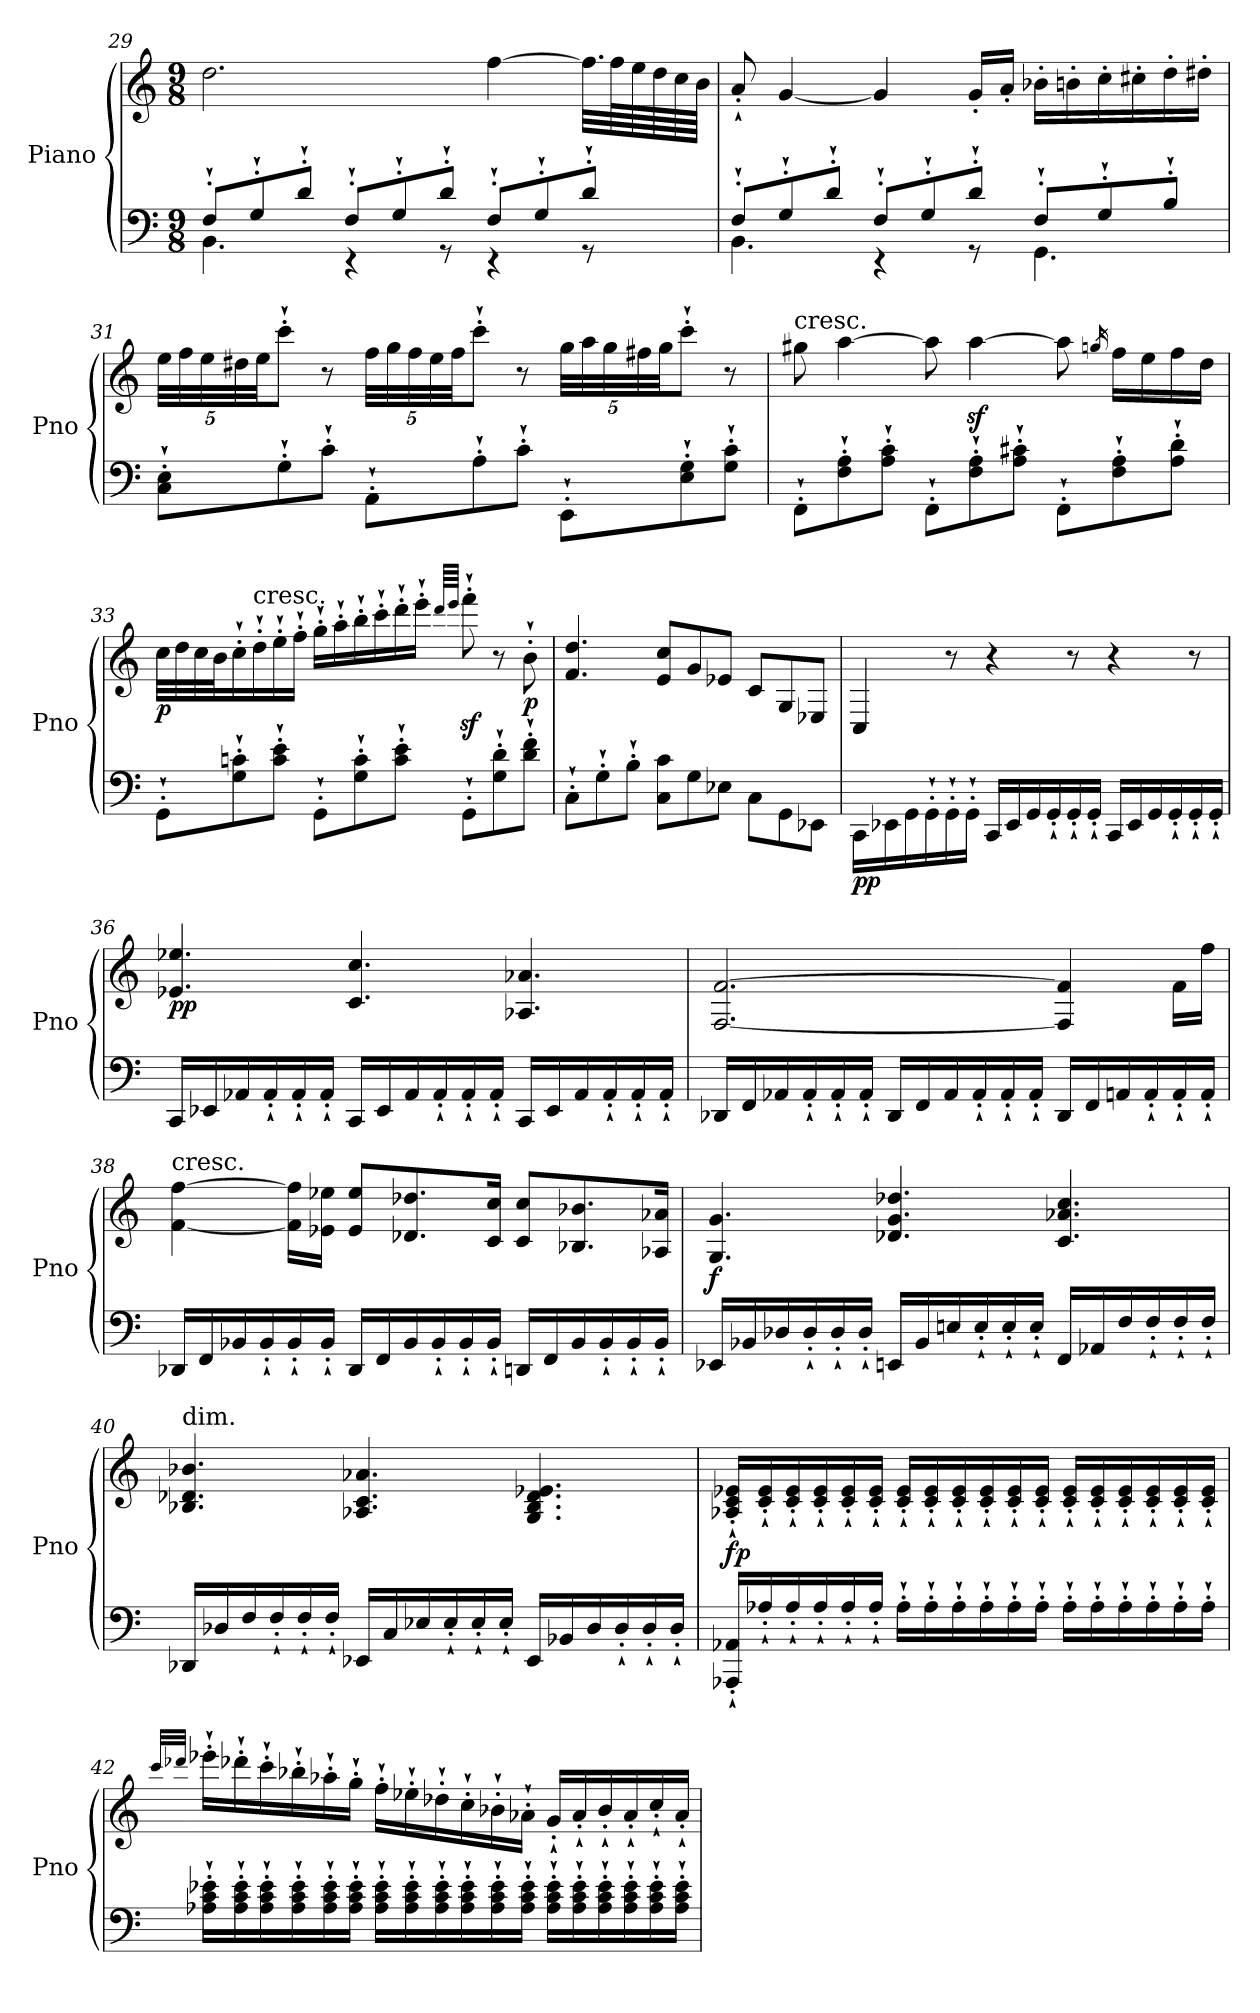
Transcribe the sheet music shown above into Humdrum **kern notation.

**kern	**kern	**dynam
*part1	*part1	*part1
*staff2	*staff1	*staff1/2
*I"Piano	*	*
*I'Pno	*	*
*clefF4	*clefG2	*
*k[]	*k[]	*
*M9/8	*M9/8	*
=29	=29	=29
*^	*	*
8F'`/L	4.BB\	2.dd\	.
8G'`/	.	.	.
8d'`/J	.	.	.
8F'`/L	4rEE	.	.
8G'`/	.	.	.
8d'`/J	8rGG	.	.
8F'`/L	4rEE	[4ff\	.
8G'`/	.	.	.
8d'`/J	8rGG	32.ff\LLL]	.
.	.	64ff\L	.
.	.	64ee\	.
.	.	64dd\	.
.	.	64cc\	.
.	.	64b\JJJJ	.
!!LO:LB:g=z
=30	=30	=30	=30
8F'`/L	4.BB\	8a'`/	.
8G'`/	.	[4g/	.
8d'`/J	.	.	.
8F'`/L	4rEE	4g/]	.
8G'`/	.	.	.
8d'`/J	8rGG	16g'/LL	.
.	.	16a'/JJ	.
8F'`/L	4.GG\	16b-X'\LL	.
.	.	16bn'\	.
8G'`/	.	16cc'\	.
.	.	16cc#X'\	.
8B'`/J	.	16dd'\	.
.	.	16dd#X'\JJ	.
*v	*v	*	*
=31	=31	=31
*	*Xbrackettup	*
8C\'` 8E\'`L	40ee\LLL	.
.	40ff\	.
.	40ee\	.
.	40dd#X\	.
.	40ee\JJ	.
8G'`\	8ccc'`\J	.
8c'`\J	8r	.
8AA'`\L	40ff\LLL	.
.	40gg\	.
.	40ff\	.
.	40ee\	.
.	40ff\JJ	.
8A'`\	8ccc'`\J	.
8c'`\J	8r	.
8EE'`\L	40gg\LLL	.
.	40aa\	.
.	40gg\	.
.	40ff#X\	.
.	40gg\JJ	.
8E\'` 8G\'`	8ccc'`\J	.
8G\'` 8c\'`J	8r	.
!!LO:LB:g=z
=32	=32	=32
!	!LO:TX:a:t=cresc.	!
8FF'`\L	8gg#X\	.
8F\'` 8A\'`	[4aa\	.
8A\'` 8c\'`J	.	.
8FF'`\L	8aa\]	.
8F\'` 8A\'`	[4aaz<\	.
8A\'` 8c#X\'`J	.	.
8FF'`\L	8aa\]	.
.	16qggn/	.
8F\'` 8A\'`	16ff\LL	.
.	16ee\	.
8A\'` 8d\'`J	16ff\	.
.	16dd\JJ	.
=33	=33	=33
!	!	!LO:DY:b
8GG'`\L	32cc\LLL	p
.	32dd\	.
.	32cc\	.
.	32b\J	.
8G\'` 8cn\'`	16cc'`\	.
!	!LO:TX:a:t=cresc.	!
.	16dd'`\	.
8c\'` 8e\'`J	16ee'`\	.
.	16ff'`\JJ	.
8GG'`\L	16gg'`\LL	.
.	16aa'`\	.
8G\'` 8c\'`	16bb'`\	.
.	16ccc'`\	.
8c\'` 8e\'`J	16ddd'`\	.
.	16eee'`\JJ	.
.	64qddd/LLLL	.
.	64qeee/JJJJ	.
8GG'`\L	8fffz<'`\	.
8G\'` 8d\'`	8r	.
!	!	!LO:DY:b
8d\'` 8f\'`J	8b'`\	p
=34	=34	=34
8C'`\L	4.f/ 4.dd/	.
8G'`\	.	.
8B'`\J	.	.
8C\ 8c\L	8e/ 8cc/L	.
8G\	8g/	.
8E-X\J	8e-X/J	.
8C\L	8c/L	.
8GG\	8G/	.
8EE-X\J	8E-X/J	.
!!LO:PB:g=z
=35	=35	=35
!	!	!LO:DY:b=2
16CC\LL	4C/	pp
16EE-X\	.	.
16GG\	.	.
16GG'`\	.	.
16GG'`\	8r	.
16GG'`\JJ	.	.
16CC/LL	4r	.
16EE-/	.	.
16GG/	.	.
16GG'`/	.	.
16GG'`/	8r	.
16GG'`/JJ	.	.
16CC/LL	4r	.
16EE-/	.	.
16GG/	.	.
16GG'`/	.	.
16GG'`/	8r	.
16GG'`/JJ	.	.
=36	=36	=36
!	!	!LO:DY:b
16CC/LL	4.e-X/ 4.ee-X/	pp
16EE-X/	.	.
16AA-X/	.	.
16AA-'`/	.	.
16AA-'`/	.	.
16AA-'`/JJ	.	.
16CC/LL	4.c/ 4.cc/	.
16EE-/	.	.
16AA-/	.	.
16AA-'`/	.	.
16AA-'`/	.	.
16AA-'`/JJ	.	.
16CC/LL	4.A-X/ 4.a-X/	.
16EE-/	.	.
16AA-/	.	.
16AA-'`/	.	.
16AA-'`/	.	.
16AA-'`/JJ	.	.
!!LO:LB:g=z
=37	=37	=37
16DD-X/LL	[2.F/ [2.f/	.
16FF/	.	.
16AA-X/	.	.
16AA-'`/	.	.
16AA-'`/	.	.
16AA-'`/JJ	.	.
16DD-/LL	.	.
16FF/	.	.
16AA-/	.	.
16AA-'`/	.	.
16AA-'`/	.	.
16AA-'`/JJ	.	.
16DD-/LL	4F/] 4f/]	.
16FF/	.	.
16AAn/	.	.
16AA'`/	.	.
16AA'`/	16f\LL	.
16AA'`/JJ	16ff\JJ	.
=38	=38	=38
!	!LO:TX:a:t=cresc.	!
16DD-X/LL	[4f\ [4ff\	.
16FF/	.	.
16BB-X/	.	.
16BB-'`/	.	.
16BB-'`/	16f\] 16ff\]LL	.
16BB-'`/JJ	16e-X\ 16ee-X\JJ	.
16DD-/LL	8e-/ 8ee-/L	.
16FF/	.	.
16BB-/	8.d-X/ 8.dd-X/	.
16BB-'`/	.	.
16BB-'`/	.	.
16BB-'`/JJ	16c/ 16cc/Jk	.
16DDn/LL	8c/ 8cc/L	.
16FF/	.	.
16BB-/	8.B-X/ 8.b-X/	.
16BB-'`/	.	.
16BB-'`/	.	.
16BB-'`/JJ	16A-X/ 16a-X/Jk	.
!!LO:LB:g=z
=39	=39	=39
!	!	!LO:DY:b
16EE-X/LL	4.G/ 4.g/	f
16BB-X/	.	.
16D-X/	.	.
16D-'`/	.	.
16D-'`/	.	.
16D-'`/JJ	.	.
16EEn/LL	4.d-X/ 4.g/ 4.dd-X/	.
16BB-/	.	.
16En/	.	.
16E'`/	.	.
16E'`/	.	.
16E'`/JJ	.	.
16FF/LL	4.c/ 4.a-X/ 4.cc/	.
16AA-X/	.	.
16F/	.	.
16F'`/	.	.
16F'`/	.	.
16F'`/JJ	.	.
=40	=40	=40
!	!LO:TX:a:t=dim.	!
16DD-X/LL	4.B-X/ 4.d-X/ 4.b-X/	.
16D-X/	.	.
16F/	.	.
16F'`/	.	.
16F'`/	.	.
16F'`/JJ	.	.
16EE-X/LL	4.A-X/ 4.c/ 4.a-X/	.
16C/	.	.
16E-X/	.	.
16E-'`/	.	.
16E-'`/	.	.
16E-'`/JJ	.	.
16EE-/LL	4.G/ 4.B-/ 4.d-/ 4.e-X/	.
16BB-X/	.	.
16D-/	.	.
16D-'`/	.	.
16D-'`/	.	.
16D-'`/JJ	.	.
!!LO:LB:g=z
=41	=41	=41
!	!	!LO:DY:b
16AAA-X/'` 16AA-X/'`LL	16A-X/'` 16c/'` 16e-X/'`LL	fp
16A-X'`/	16c/'` 16e-/'`	.
16A-'`/	16c/'` 16e-/'`	.
16A-'`/	16c/'` 16e-/'`	.
16A-'`/	16c/'` 16e-/'`	.
16A-'`/JJ	16c/'` 16e-/'`JJ	.
16A-'`\LL	16c/'` 16e-/'`LL	.
16A-'`\	16c/'` 16e-/'`	.
16A-'`\	16c/'` 16e-/'`	.
16A-'`\	16c/'` 16e-/'`	.
16A-'`\	16c/'` 16e-/'`	.
16A-'`\JJ	16c/'` 16e-/'`JJ	.
16A-'`\LL	16c/'` 16e-/'`LL	.
16A-'`\	16c/'` 16e-/'`	.
16A-'`\	16c/'` 16e-/'`	.
16A-'`\	16c/'` 16e-/'`	.
16A-'`\	16c/'` 16e-/'`	.
16A-'`\JJ	16c/'` 16e-/'`JJ	.
!!LO:LB:g=z
=42	=42	=42
.	32qccc/LLL	.
.	32qddd-X/JJJ	.
16A-X\'` 16c\'` 16e-X\'`LL	16eee-X'`\LL	.
16A-\'` 16c\'` 16e-\'`	16ddd-'`\	.
16A-\'` 16c\'` 16e-\'`	16ccc'`\	.
16A-\'` 16c\'` 16e-\'`	16bb-X'`\	.
16A-\'` 16c\'` 16e-\'`	16aa-X'`\	.
16A-\'` 16c\'` 16e-\'`JJ	16gg'`\JJ	.
16A-\'` 16c\'` 16e-\'`LL	16ff'`\LL	.
16A-\'` 16c\'` 16e-\'`	16ee-X'`\	.
16A-\'` 16c\'` 16e-\'`	16dd-X'`\	.
16A-\'` 16c\'` 16e-\'`	16cc'`\	.
16A-\'` 16c\'` 16e-\'`	16b-X'`\	.
16A-\'` 16c\'` 16e-\'`JJ	16a-X'`\JJ	.
16A-\'` 16c\'` 16e-\'`LL	16g'`/LL	.
16A-\'` 16c\'` 16e-\'`	16a-'`/	.
16A-\'` 16c\'` 16e-\'`	16b-'`/	.
16A-\'` 16c\'` 16e-\'`	16a-'`/	.
16A-\'` 16c\'` 16e-\'`	16cc'`/	.
16A-\'` 16c\'` 16e-\'`JJ	16a-'`/JJ	.
=	=	=
*-	*-	*-
